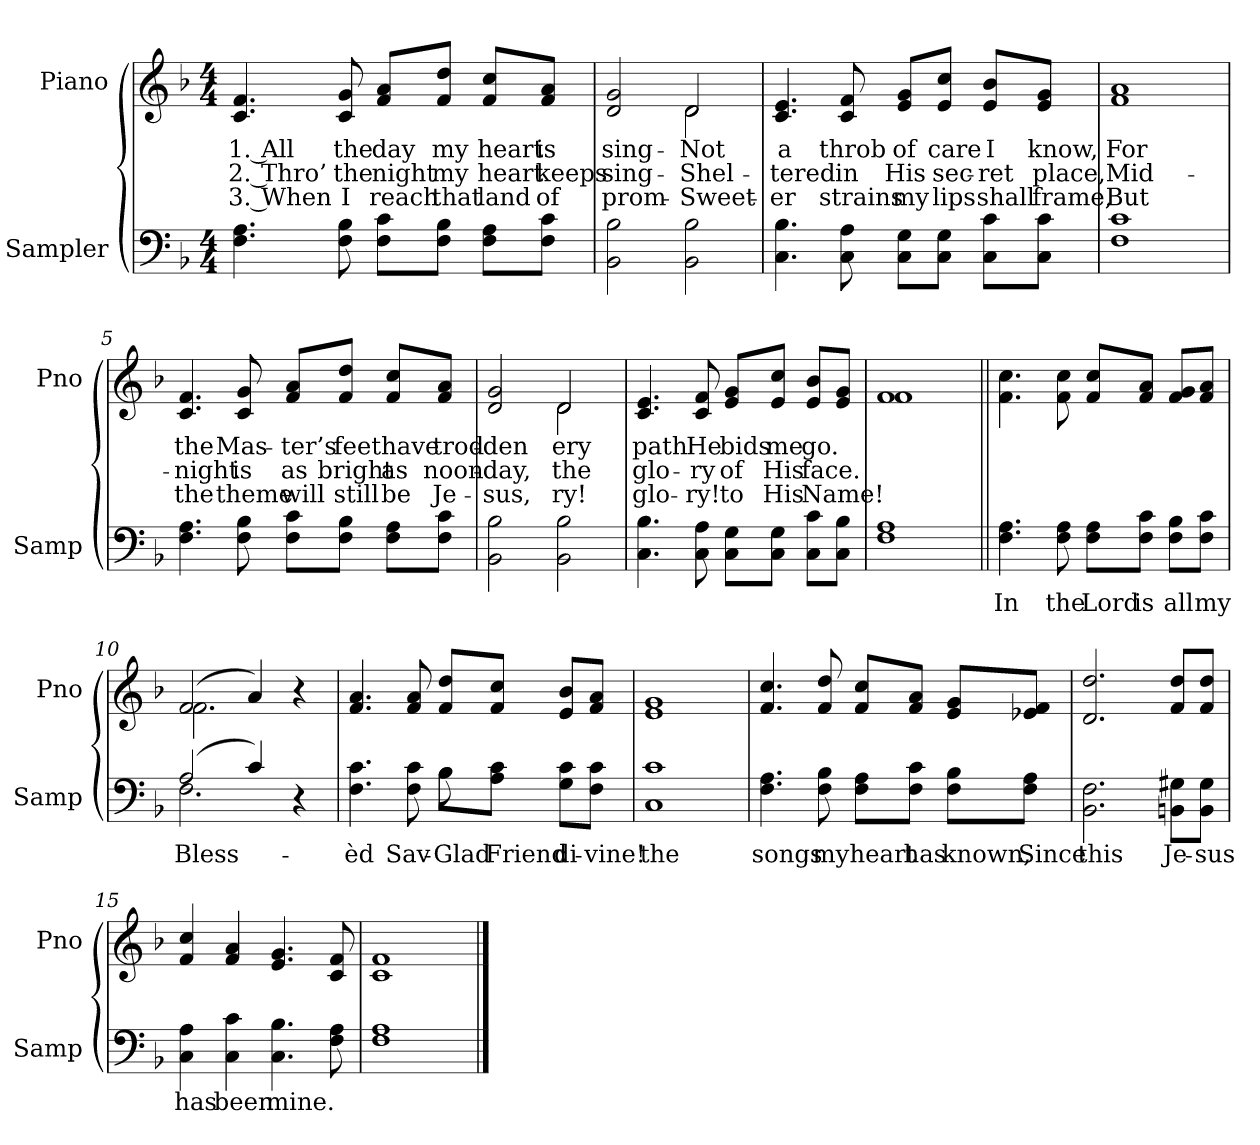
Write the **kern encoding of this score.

**kern	**text	**kern	**text	**text	**text
*part2	*part2	*part1	*part1	*part1	*part1
*staff2	*staff2	*staff1	*staff1	*staff1	*staff1
*I"Sampler	*	*I"Piano	*	*	*
*I'Samp	*	*I'Pno	*	*	*
*clefF4	*	*clefG2	*	*	*
*k[b-]	*	*k[b-]	*	*	*
*F:	*	*F:	*	*	*
*M4/4	*	*M4/4	*	*	*
=1	=1	=1	=1	=1	=1
4.F 4.A	.	4.c 4.f	1. All	2. Thro’	3. When
8F 8B-	.	8c 8g	the	the	I
8F\ 8c\L	.	8f/ 8a/L	day	night	reach
8F\ 8B-\J	.	8f/ 8dd/J	my	my	that
8F\ 8A\L	.	8f/ 8cc/L	heart	heart	land
8F\ 8c\J	.	8f/ 8a/J	is	keeps	of
=2	=2	=2	=2	=2	=2
*	*	*^	*	*	*
2BB- 2B-	.	2d 2g	2ryy	sing-	sing-	prom-
2BB- 2B-	.	2d/	2d	Not	Shel-	Sweet-
*	*	*v	*v	*	*	*
=3	=3	=3	=3	=3	=3
4.C 4.B-	.	4.c 4.e	a	-tered	-er
8C 8A	.	8c 8f	throb	in	strains
8C\ 8G\L	.	8e/ 8g/L	of	His	my
8C\ 8G\J	.	8e/ 8cc/J	care	sec-	lips
8C\ 8c\L	.	8e/ 8b-/L	I	-ret	shall
8C\ 8c\J	.	8e/ 8g/J	know,	place,	frame,
=4	=4	=4	=4	=4	=4
1F 1c	.	1f 1a	For	Mid-	But
=5	=5	=5	=5	=5	=5
4.F 4.A	.	4.c 4.f	the	-night	the
8F 8B-	.	8c 8g	Mas-	is	theme
8F\ 8c\L	.	8f/ 8a/L	-ter’s	as	will
8F\ 8B-\J	.	8f/ 8dd/J	feet	bright	still
8F\ 8A\L	.	8f/ 8cc/L	have	as	be
8F\ 8c\J	.	8f/ 8a/J	trod-	noon-	Je-
=6	=6	=6	=6	=6	=6
*	*	*^	*	*	*
2BB- 2B-	.	2d 2g	2ryy	-den	-day,	-sus,
2BB- 2B-	.	2d/	2d	-ery	the	-ry!
*	*	*v	*v	*	*	*
=7	=7	=7	=7	=7	=7
4.C 4.B-	.	4.c 4.e	path	glo-	glo-
8C 8A	.	8c 8f	He	-ry	-ry!
8C\ 8G\L	.	8e/ 8g/L	bids	of	to
8C\ 8G\J	.	8e/ 8cc/J	me	His	His
8C\ 8c\L	.	8e/ 8b-/L	go.	face.	Name!
8C\ 8B-\J	.	8e/ 8g/J	.	.	.
=8	=8	=8	=8	=8	=8
*	*	*^	*	*	*
1F 1A	.	1f/	1f	.	.	.
=9||	=9||	=9||	=9||	=9||	=9||	=9||
!	!	!LO:TX:t=Refrain	!	!	!	!
*	*	*v	*v	*	*	*
4.F 4.A	In	4.f\ 4.cc\	.	.	.
8F 8A	the	8f\ 8cc\	.	.	.
8F\ 8A\L	Lord	8f/ 8cc/L	.	.	.
8F\ 8c\J	is	8f/ 8a/J	.	.	.
8F\ 8B-\L	all	8f/ 8g/L	.	.	.
8F\ 8c\J	my	8f/ 8a/J	.	.	.
=10	=10	=10	=10	=10	=10
*^	*	*^	*	*	*
(2A/	2.F	Bless-	(2f/	2.f	.	.	.
4c/)	.	.	4a/)	.	.	.	.
4r	4ryy	.	4r	4ryy	.	.	.
*	*	*	*v	*v	*	*	*
=11	=11	=11	=11	=11	=11	=11
4.F 4.c	2ryy	-èd	4.f 4.a	.	.	.
8F 8c	.	Sav-	8f 8a	.	.	.
8B-\L	8B-	Glad	8f/ 8dd/L	.	.	.
8A\ 8c\J	4.ryy	Friend	8f/ 8cc/J	.	.	.
8G\ 8c\L	.	di-	8e/ 8b-/L	.	.	.
8F\ 8c\J	.	-vine!	8f/ 8a/J	.	.	.
*v	*v	*	*	*	*	*
=12	=12	=12	=12	=12	=12
1C 1c	the	1e 1g	.	.	.
=13	=13	=13	=13	=13	=13
4.F 4.A	songs	4.f 4.cc	.	.	.
8F 8B-	my	8f 8dd	.	.	.
8F\ 8A\L	heart	8f/ 8cc/L	.	.	.
8F\ 8c\J	has	8f/ 8a/J	.	.	.
8F\ 8B-\L	known,	8e/ 8g/L	.	.	.
8F\ 8A\J	Since	8e-X/ 8f/J	.	.	.
=14	=14	=14	=14	=14	=14
2.BB- 2.F	this	2.d 2.dd	.	.	.
8BBn\ 8G#X\L	Je-	8f/ 8dd/L	.	.	.
8BB\ 8G#\J	-sus	8f/ 8dd/J	.	.	.
=15	=15	=15	=15	=15	=15
4C 4A	has	4f 4cc	.	.	.
4C 4c	been	4f 4a	.	.	.
4.C 4.B-	mine.	4.e 4.g	.	.	.
8F 8A	.	8c 8f	.	.	.
=16	=16	=16	=16	=16	=16
1F 1A	.	1c 1f	.	.	.
==	==	==	==	==	==
*-	*-	*-	*-	*-	*-
